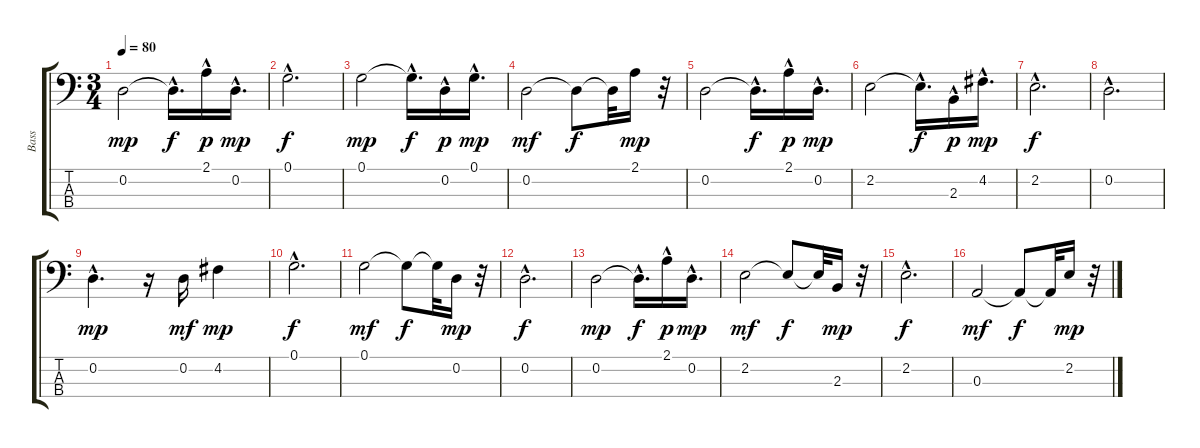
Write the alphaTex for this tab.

\track ("Bass  " "Bass  ") {instrument acousticbass}
\staff {score tabs}
\tuning (G2 D2 A1 E1) {hide}
\ts (3 4)
\tempo 80
\clef f4
\ks c
0.2.2{dy mp} 0.2{hac t}.16{d dy f} 2.1{hac}.16{dy p} 0.2{hac}.16{d dy mp} |
0.1{hac}.2{d dy f} |
0.1.2{dy mp} 0.1{hac t}.16{d dy f} 0.2{hac}.16{dy p} 0.1{hac}.16{d dy mp} |
0.2.2{dy mf} 0.2{t}.8{dy f} 0.2{t}.32 2.1.16{dy mp} r.32 |
0.2.2 0.2{hac t}.16{d dy f} 2.1{hac}.16{dy p} 0.2{hac}.16{d dy mp} |
2.2.2 2.2{hac t}.16{d dy f} 2.3{hac}.16{dy p} 4.2{hac}.16{d dy mp} |
2.2{hac}.2{d dy f} |
0.2{hac}.2{d} |
0.2{hac}.4{d dy mp} r.16 0.2.16{dy mf} 4.2.4{dy mp} |
0.1{hac}.2{d dy f} |
0.1.2{dy mf} 0.1{t}.8{dy f} 0.1{t}.32 0.2.16{dy mp} r.32 |
0.2{hac}.2{d dy f} |
0.2.2{dy mp} 0.2{hac t}.16{d dy f} 2.1{hac}.16{dy p} 0.2{hac}.16{d dy mp} |
2.2.2{dy mf} 2.2{t}.8{dy f} 2.2{t}.32 2.3.16{dy mp} r.32 |
2.2{hac}.2{d dy f} |
0.3.2{dy mf} 0.3{t}.8{dy f} 0.3{t}.32 2.2.16{dy mp} r.32
